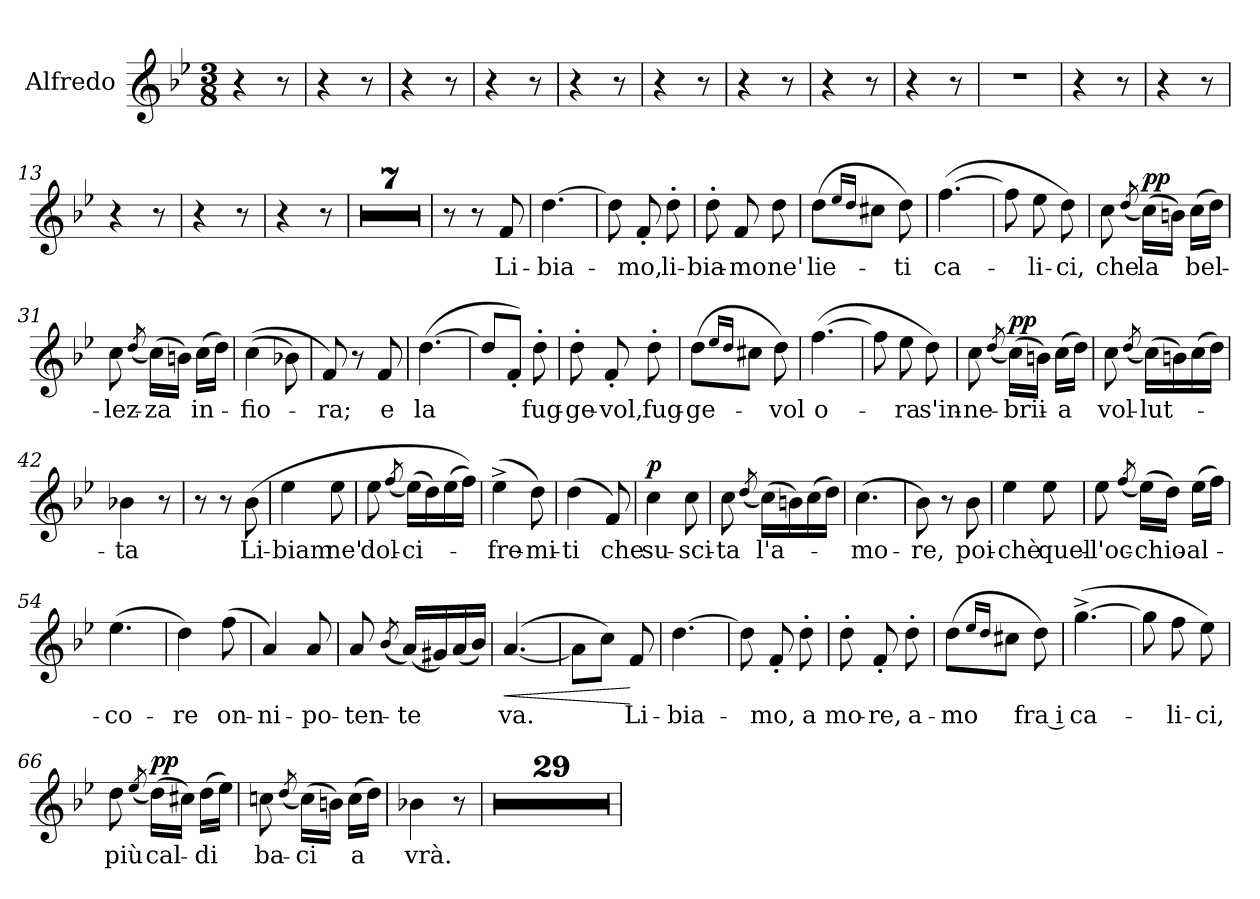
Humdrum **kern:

**kern	**text	**dynam
*part1	*part1	*part1
*staff1	*staff1	*staff1
*I"Alfredo	*	*
*I'Alfredo	*	*
*clefG2	*	*
*k[b-e-]	*	*
*M3/8	*	*
=1	=1	=1
4r	.	.
8r	.	.
=2	=2	=2
4r	.	.
8r	.	.
=3	=3	=3
4r	.	.
8r	.	.
=4	=4	=4
4r	.	.
8r	.	.
=5	=5	=5
4r	.	.
8r	.	.
=6	=6	=6
4r	.	.
8r	.	.
=7	=7	=7
4r	.	.
8r	.	.
=8	=8	=8
4r	.	.
8r	.	.
!!LO:LB:g=z
=9	=9	=9
4r	.	.
8r	.	.
=10	=10	=10
4.r	.	.
=11	=11	=11
4r	.	.
8r	.	.
=12	=12	=12
4r	.	.
8r	.	.
=13	=13	=13
4r	.	.
8r	.	.
=14	=14	=14
4r	.	.
8r	.	.
!!LO:LB:g=z
=15	=15	=15
4r	.	.
8r	.	.
=16	=16	=16
4.r	.	.
=17	=17	=17
4.r	.	.
=18	=18	=18
4.r	.	.
=19	=19	=19
4.r	.	.
!!LO:LB:g=z
=20	=20	=20
4.r	.	.
=21	=21	=21
4.r	.	.
=22	=22	=22
4.r	.	.
=23	=23	=23
8r	.	.
8r	.	.
!	!	!LO:DY:a
8f/	Li-	other-dynamics
=24	=24	=24
[4.dd\	-bia-	.
=25	=25	=25
8dd\]	.	.
8f'/	-mo,	.
8dd'\	li-	.
=26	=26	=26
8dd'\	-bia-	.
8f/	-mo	.
8dd\	ne'	.
!!LO:PB:g=z
=27	=27	=27
(8dd\L	lie-	.
16qee-/LL	.	.
16qdd/JJ	.	.
8cc#X\J	.	.
8dd\)	-ti	.
=28	=28	=28
([4.ff\	ca-	.
=29	=29	=29
8ff\]	.	.
8ee-\	-li-	.
8dd\)	-ci,	.
=30	=30	=30
8cc\	che	.
(8qdd/	.	.
!	!	!LO:DY:a
(16cc\LL)	la	pp
16bn\JJ)	.	.
(16cc\LL	bel-	.
16dd\JJ)	.	.
=31	=31	=31
8cc\	-lez-	.
(8qdd/	.	.
(16cc\LL)	-za	.
16bn\JJ)	.	.
(16cc\LL	in-	.
16dd\JJ)	.	.
=32	=32	=32
((4cc\	-fio-	.
8b-X\)	.	.
!!LO:LB:g=z
=33	=33	=33
8f/)	-ra;	.
8r	.	.
8f/	e	.
=34	=34	=34
([4.dd\	la	.
=35	=35	=35
8dd/L]	.	.
8f'/J)	.	.
8dd'\	fug-	.
=36	=36	=36
8dd'\	-ge-	.
8f'/	-vol,	.
8dd'\	fug-	.
=37	=37	=37
(8dd\L	-ge-	.
16qee-/LL	.	.
16qdd/JJ	.	.
8cc#X\J	.	.
8dd\)	-vol	.
=38	=38	=38
([4.ff\	o-	.
=39	=39	=39
8ff\]	.	.
8ee-\	-ra	.
8dd\)	s'in-	.
!!LO:LB:g=z
=40	=40	=40
8cc\	-ne-	.
(8qdd/	.	.
!	!	!LO:DY:a
(16cc\LL)	-brii-	pp
16bn\JJ)	.	.
(16cc\LL	-a	.
16dd\JJ)	.	.
=41	=41	=41
8cc\	vol-	.
(8qdd/	.	.
(16cc\LL)	-lut-	.
16bn\)	.	.
(16cc\	.	.
16dd\JJ)	.	.
=42	=42	=42
4b-X\	-ta	.
8r	.	.
=43	=43	=43
8r	.	.
8r	.	.
(8b-\	Li-	.
=44	=44	=44
4ee-\	-biam	.
8ee-\	ne'	.
=45	=45	=45
8ee-\	dol-	.
(8qff/	.	.
(16ee-\LL)	-ci-	.
16dd\)	.	.
(16ee-\	.	.
16ff\JJ))	.	.
!!LO:PB:g=z
=46	=46	=46
(4ee-^\	-fre-	.
8dd\)	-mi-	.
=47	=47	=47
(4dd\	-ti	.
!	!	!LO:DY:a
8f/)	che	other-dynamics
=48	=48	=48
!	!	!LO:DY:a
4cc\	su-	p
8cc\	-sci-	.
=49	=49	=49
8cc\	-ta	.
(8qdd/	.	.
(16cc\LL)	l'a-	.
16bn\)	.	.
(16cc\	.	.
16dd\JJ)	.	.
=50	=50	=50
(4.cc\	-mo-	.
=51	=51	=51
8b-\)	-re,	.
8r	.	.
8b-\	poi-	.
=52	=52	=52
4ee-\	-chè	.
8ee-\	quel-	.
!!LO:LB:g=z
=53	=53	=53
8ee-\	-l'oc-	.
(8qff/	.	.
(16ee-\LL)	-chio-	.
16dd\JJ)	.	.
(16ee-\LL	-al-	.
16ff\JJ)	.	.
=54	=54	=54
(4.ee-\	-co-	.
=55	=55	=55
4dd\)	-re	.
(8ff\	on-	.
=56	=56	=56
4a/)	-ni-	.
8a/	-po-	.
=57	=57	=57
8a/	-ten-	.
(8qb-/	.	.
(16a/LL)	-te	.
16g#X/)	.	.
(16a/	.	.
16b-/JJ)	.	.
=58	=58	=58
!	!	!LO:HP:b
([4.a/	va.	<
!!LO:LB:g=z
=59	=59	=59
8a\L]	.	.
8cc\J)	.	.
8f/	Li-	[
=60	=60	=60
[4.dd\	-bia-	.
=61	=61	=61
8dd\]	.	.
8f'/	-mo,	.
8dd'\	a	.
=62	=62	=62
8dd'\	mo-	.
8f'/	-re,	.
8dd'\	a-	.
=63	=63	=63
(8dd\L	-mo	.
16qee-/LL	.	.
16qdd/JJ	.	.
8cc#X\J	.	.
8dd\)	fra i	.
=64	=64	=64
([4.gg^\	ca-	.
=65	=65	=65
8gg\]	.	.
8ff\	-li-	.
8ee-\)	-ci,	.
!!LO:PB:g=z
=66	=66	=66
8dd\	più	.
(8qee-/	.	.
!	!	!LO:DY:a
(16dd\LL)	cal-	pp
16cc#X\JJ)	.	.
(16dd\LL	-di	.
16ee-\JJ)	.	.
=67	=67	=67
8ccn\	ba-	.
(8qdd/	.	.
(16cc\LL)	-ci	.
16bn\JJ)	.	.
(16cc\LL	-a	.
16dd\JJ)	.	.
=68	=68	=68
4b-X\	vrà.	.
8r	.	.
=69	=69	=69
4.r	.	.
=70	=70	=70
4.r	.	.
!!LO:PB:g=z
=71	=71	=71
4.r	.	.
=72	=72	=72
4.r	.	.
=73	=73	=73
4.r	.	.
=74	=74	=74
4.r	.	.
!!LO:LB:g=z
=75	=75	=75
4.r	.	.
=76	=76	=76
4.r	.	.
!!LO:PB:g=z
=77	=77	=77
4.r	.	.
=78	=78	=78
4.r	.	.
=79	=79	=79
4.r	.	.
=80	=80	=80
4.r	.	.
=81	=81	=81
4.r	.	.
=82	=82	=82
4.r	.	.
=83	=83	=83
4.r	.	.
!!LO:LB:g=z
=84	=84	=84
4.r	.	.
=85	=85	=85
4.r	.	.
=86	=86	=86
4.r	.	.
=87	=87	=87
4.r	.	.
=88	=88	=88
4.r	.	.
=89	=89	=89
4.r	.	.
!!LO:LB:g=z
=90	=90	=90
4.r	.	.
=91	=91	=91
4.r	.	.
=92	=92	=92
4.r	.	.
=93	=93	=93
4.r	.	.
=94	=94	=94
4.r	.	.
=95	=95	=95
4.r	.	.
!!LO:PB:g=z
=96	=96	=96
4.r	.	.
=97	=97	=97
4.r	.	.
=	=	=
*-	*-	*-
